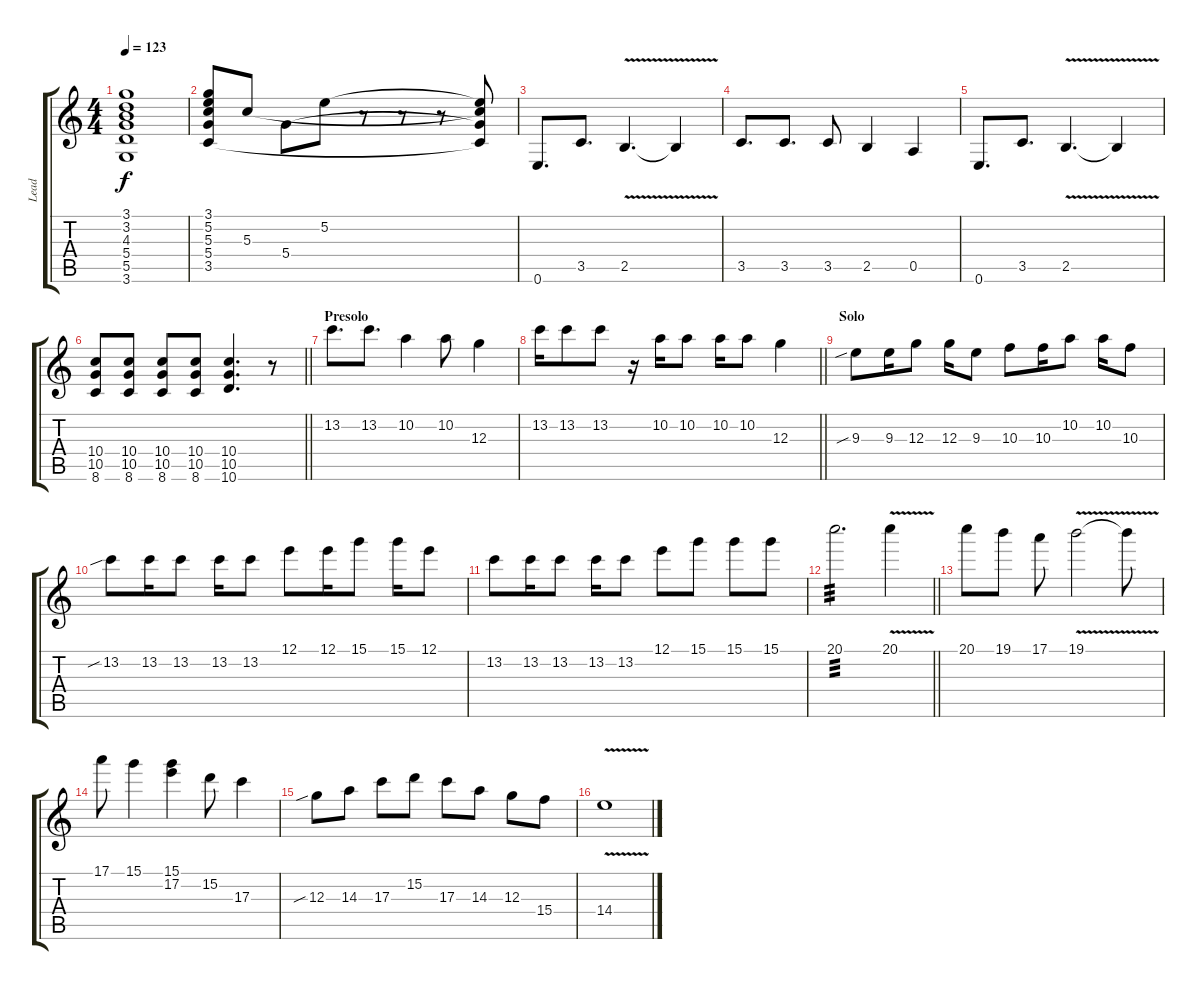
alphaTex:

\track ("Lead" "Lead") {instrument overdrivenguitar}
\staff {score tabs}
\tuning (E4 B3 G3 D3 A2 E2) {hide}
\ts (4 4)
\tempo 123
\clef g2
\ks c
(3.1 3.2 4.3 5.4 5.5 3.6).1{dy f} |
(3.1 5.2 5.3 5.4 3.5).8 5.3.8 5.4.8 5.2.8 r.8 r.8 r.8 (5.2{t} 5.3{t} 5.4{t} 3.5{t}).8 |
0.6.8{d} 3.5.8{d} 2.5{v}.4{d} 2.5{t}.4 |
3.5.8{d} 3.5.8{d} 3.5.8 2.5.4 0.5.4 |
0.6.8{d} 3.5.8{d} 2.5{v}.4{d} 2.5{t}.4 |
\barLineRight lightlight
(10.4 10.5 8.6).8 (10.4 10.5 8.6).8 (10.4 10.5 8.6).8 (10.4 10.5 8.6).8 (10.4 10.5 10.6).4{d} r.8 |
\section ("" "Presolo")
13.2.8{d} 13.2.8{d} 10.2.4 10.2.8 12.3.4 |
\barLineRight lightlight
13.2.16 13.2.8 13.2.8 r.16 10.2.16 10.2.8 10.2.16 10.2.8 12.3.4 |
\section ("" "Solo")
9.3{sib}.8 9.3.16 12.3.8 12.3.16 9.3.8 10.3.8 10.3.16 10.2.8 10.2.16 10.3.8 |
13.2{sib}.8 13.2.16 13.2.8 13.2.16 13.2.8 12.1.8 12.1.16 15.1.8 15.1.16 12.1.8 |
13.2.8 13.2.16 13.2.8 13.2.16 13.2.8 12.1.8 15.1.8 15.1.8 15.1.8 |
\barLineRight lightlight
20.1.2{d tp 3} 20.1{v}.4 |
20.1.8 19.1.8 17.1.8 19.1{v}.2 19.1{t}.8 |
17.1.8 15.1.4 (15.1 17.2).4 15.2.8 17.3.4 |
12.3{sib}.8 14.3.8 17.3.8 15.2.8 17.3.8 14.3.8 12.3.8 15.4.8 |
14.4{v}.1
